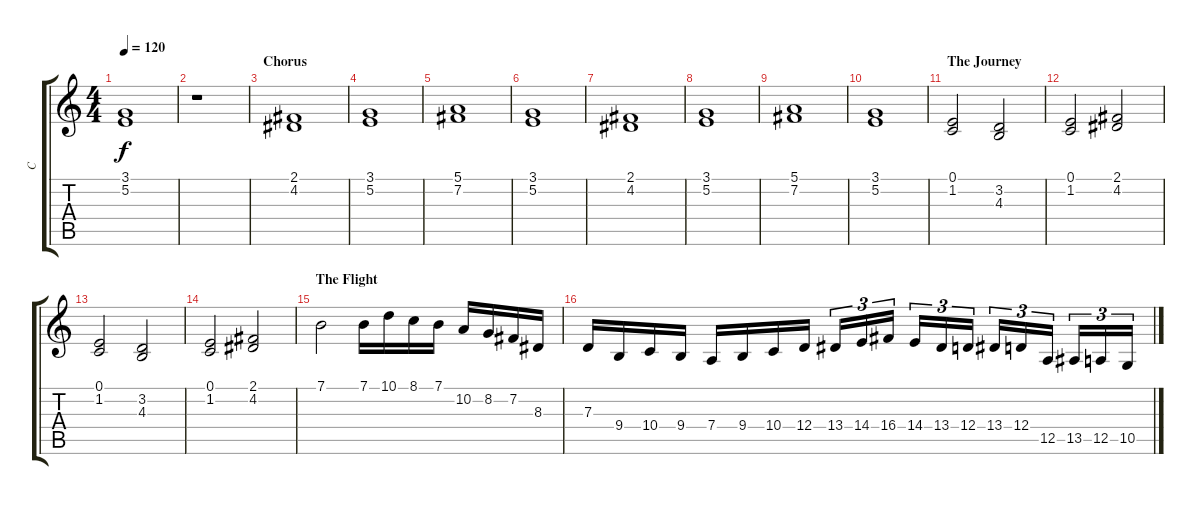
\track ("C" "C") {instrument tremolostrings}
\staff {score tabs}
\tuning (E4 B3 G3 D3 A2 E2) {hide}
\ts (4 4)
\tempo 120
\clef g2
\ks c
(3.1 5.2).1{dy f} |
r.1 |
\section ("" "Chorus")
(2.1 4.2).1 |
(3.1 5.2).1 |
(5.1 7.2).1 |
(3.1 5.2).1 |
(2.1 4.2).1 |
(3.1 5.2).1 |
(5.1 7.2).1 |
(3.1 5.2).1 |
\section ("" "The Journey")
(0.1 1.2).2 (3.2 4.3).2 |
(0.1 1.2).2 (2.1 4.2).2 |
(0.1 1.2).2 (3.2 4.3).2 |
(0.1 1.2).2 (2.1 4.2).2 |
\section ("" "The Flight")
7.1.2 7.1.16 10.1.16 8.1.16 7.1.16 10.2.16 8.2.16 7.2.16 8.3.16 |
7.3.16 9.4.16 10.4.16 9.4.16 7.4.16 9.4.16 10.4.16 12.4.16 13.4.16{tu (3 2)} 14.4.16{tu (3 2)} 16.4.16{tu (3 2)} 14.4.16{tu (3 2)} 13.4.16{tu (3 2)} 12.4.16{tu (3 2)} 13.4.16{tu (3 2)} 12.4.16{tu (3 2)} 12.5.16{tu (3 2)} 13.5.16{tu (3 2)} 12.5.16{tu (3 2)} 10.5.16{tu (3 2)}
